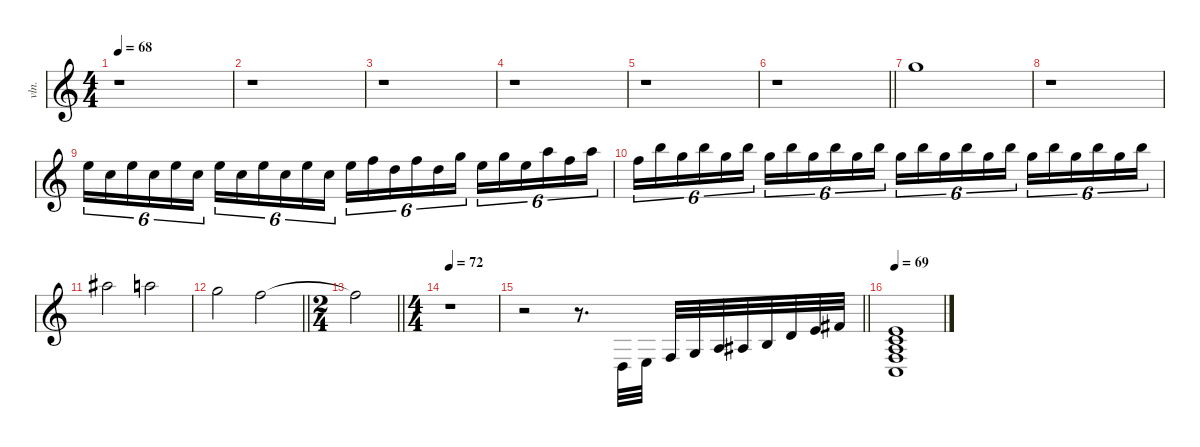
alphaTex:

\defaultSystemsLayout 4
\hideDynamics
\bracketExtendMode groupsimilarinstruments
\otherSystemsTrackNameOrientation horizontal
\track ("Keys" "vln.") {defaultSystemsLayout 8 instrument stringensemble1}
\staff {score}
\tuning (E4 B3 G3 D3 A2 E2)
\ts (4 4)
\tempo 68
\clef g2
\ks c
r.1{dy f beam Down} |
r.1{beam Down} |
r.1{beam Down} |
r.1{beam Down} |
r.1{beam Down} |
\barLineRight lightlight
r.1{beam Down} |
15.1.1{dy mp beam Down} |
r.1{beam Down} |
12.1.16{tu (6 4) dy pp beam Down} 13.2.16{tu (6 4) dy p beam Down} 12.1.16{tu (6 4) beam Down} 13.2.16{tu (6 4) beam Down} 12.1.16{tu (6 4) beam Down} 13.2.16{tu (6 4) beam Down} 12.1.16{tu (6 4) beam Down} 13.2.16{tu (6 4) beam Down} 12.1.16{tu (6 4) beam Down} 13.2.16{tu (6 4) beam Down} 12.1.16{tu (6 4) beam Down} 13.2.16{tu (6 4) beam Down} 12.1.16{tu (6 4) dy f beam Down} 13.1.16{tu (6 4) dy p beam Down} 15.2.16{tu (6 4) beam Down} 13.1.16{tu (6 4) beam Down} 15.2.16{tu (6 4) beam Down} 15.1.16{tu (6 4) dy mp beam Down} 17.2.16{tu (6 4) beam Down} 15.1.16{tu (6 4) beam Down} 17.2.16{tu (6 4) beam Down} 17.1.16{tu (6 4) beam Down} 18.2.16{tu (6 4) beam Down} 17.1.16{tu (6 4) beam Down} |
18.2.16{tu (6 4) dy f beam Down} 19.1.16{tu (6 4) dy mp beam Down} 20.2.16{tu (6 4) beam Down} 19.1.16{tu (6 4) beam Down} 20.2.16{tu (6 4) beam Down} 19.1.16{tu (6 4) beam Down} 20.2.16{tu (6 4) beam Down} 19.1.16{tu (6 4) beam Down} 20.2.16{tu (6 4) beam Down} 19.1.16{tu (6 4) beam Down} 20.2.16{tu (6 4) beam Down} 19.1.16{tu (6 4) beam Down} 20.2.16{tu (6 4) beam Down} 19.1.16{tu (6 4) beam Down} 20.2.16{tu (6 4) beam Down} 19.1.16{tu (6 4) beam Down} 20.2.16{tu (6 4) beam Down} 19.1.16{tu (6 4) beam Down} 20.2.16{tu (6 4) dy mf beam Down} 19.1.16{tu (6 4) beam Down} 20.2.16{tu (6 4) beam Down} 19.1.16{tu (6 4) beam Down} 20.2.16{tu (6 4) beam Down} 19.1.16{tu (6 4) beam Down} |
18.1{acc #}.2{beam Down} 17.1.2{dy mp beam Down} |
\barLineRight lightlight
15.1.2{beam Down} 13.1.2{beam Down} |
\ts (2 4)
\beaming (8 2 2)
\barLineRight lightlight
13.1{t}.2{dy f beam Down} |
\ts (4 4)
\beaming (8 2 2 2 2)
\tempo 72
r.1{beam Down} |
\barLineRight lightlight
r.2{beam Down} r.8{d beam Down} 0.4.32{dy mf beam Up} 2.4.32{beam Up} 3.4.32{dy f beam Up} 0.3.32{beam Up} 2.3.32{beam Up} 3.3{acc #}.32{beam Up} 0.2.32{beam Up} 3.2.32{beam Up} 0.1.32{beam Up} 2.1{acc #}.32{dy ff beam Up} |
\tempo 69
(0.1 1.2 2.3 3.4 3.5).1{dy f beam Up}
